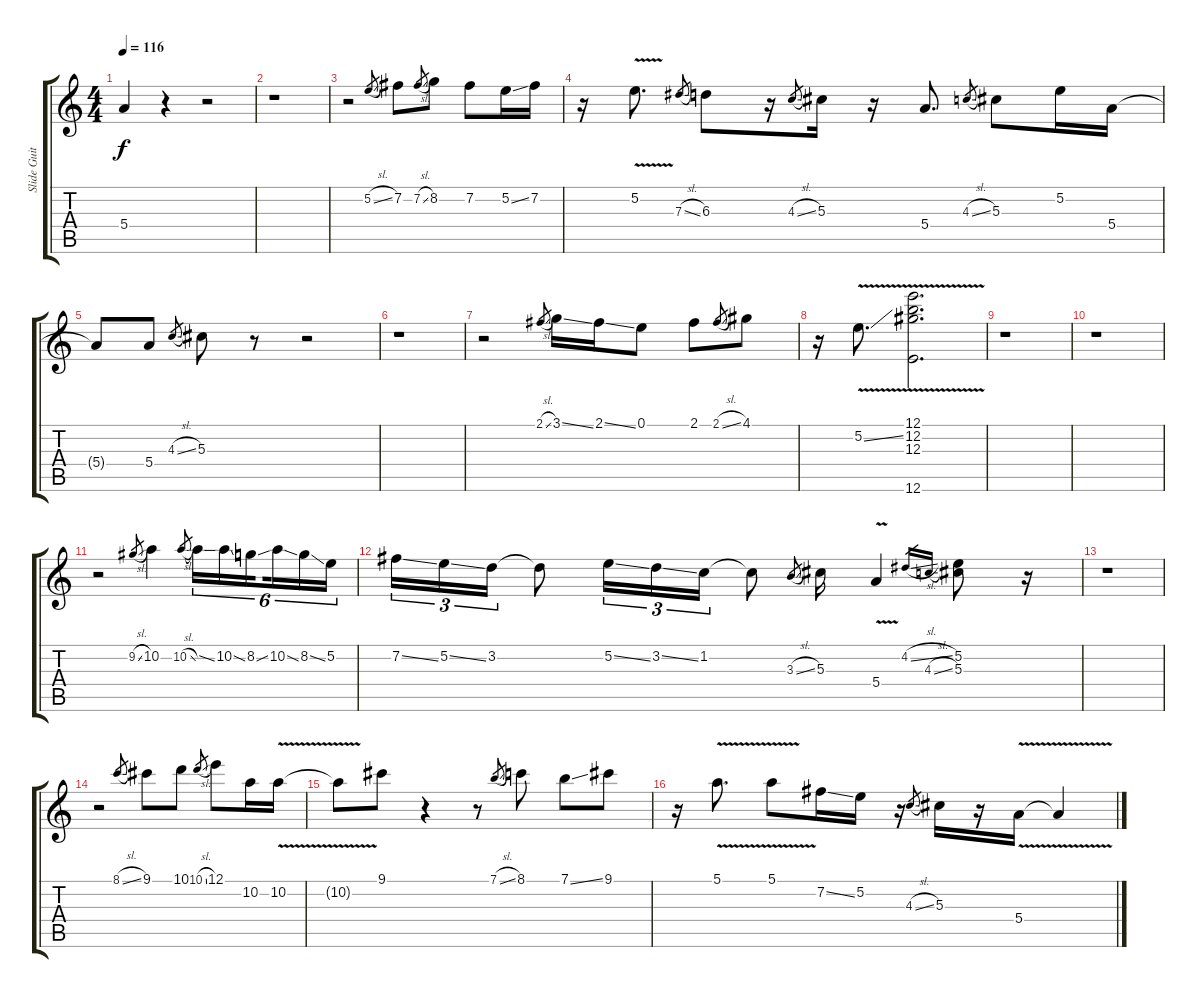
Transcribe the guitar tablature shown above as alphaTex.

\track ("Slide Guitar" "Slide Guit") {instrument electricguitarjazz}
\staff {score tabs}
\tuning (E4 B3 Ab3 E3 B2 E2) {hide}
\ts (4 4)
\tempo 116
\clef g2
\ks c
5.4{t}.4{dy f} r.4 r.2 |
r.1 |
r.2 5.2{sl}.8{gr} 7.2.8 7.2{sl}.8{gr} 8.2.8 7.2.8 5.2{ss}.16 7.2.16 |
r.16 5.2{v}.8{d} 7.3{sl}.8{gr} 6.3.8 r.16 4.3{sl}.8{gr} 5.3.16 r.16 5.4.8{d} 4.3{sl}.8{gr} 5.3.8 5.2.16 5.4.16 |
5.4{t}.8 5.4.8 4.3{sl}.8{gr} 5.3.8 r.8 r.2 |
r.1 |
r.2 2.1{sl}.8{gr} 3.1{ss}.16 2.1{ss}.16 0.1.8 2.1.8 2.1{sl}.8{gr} 4.1.8 |
r.16 5.2{v ss}.8{d} (12.1{v} 12.2 12.3 12.6).2{d} |
r.1 |
r.1 |
r.2 9.2{sl}.8{gr} 10.2.4 10.2{sl}.8{gr} 10.2{ss t}.16{tu (6 4)} 10.2{ss}.16{tu (6 4)} 8.2{ss}.16{tu (6 4) beam splitsecondary} 10.2{ss}.16{tu (6 4)} 8.2{ss}.16{tu (6 4)} 5.2.16{tu (6 4)} |
7.2{ss}.16{tu (3 2)} 5.2{ss}.16{tu (3 2)} 3.2.16{tu (3 2)} 3.2{t}.8 5.2{ss}.16{tu (3 2)} 3.2{ss}.16{tu (3 2)} 1.2.16{tu (3 2)} 1.2{t}.8 3.3{sl}.8{gr} 5.3.16 5.4{v}.4 4.2{sl}.16{gr} 4.3{sl}.16{gr} (5.2 5.3).8 r.16 |
r.1 |
r.2 8.1{sl}.8{gr} 9.1.8 10.1.8 10.1{sl}.8{gr} 12.1.8 10.2.16 10.2{v}.16 |
10.2{v t}.8 9.1.8 r.4 r.8 7.1{sl}.8{gr} 8.1.8 7.1{ss}.8 9.1.8 |
r.16 5.1{v}.8{d} 5.1{v}.8 7.2{ss}.16 5.2.16 r.16 4.3{sl}.8{gr} 5.3.16 r.16 5.4{v}.16 5.4{v t}.4
